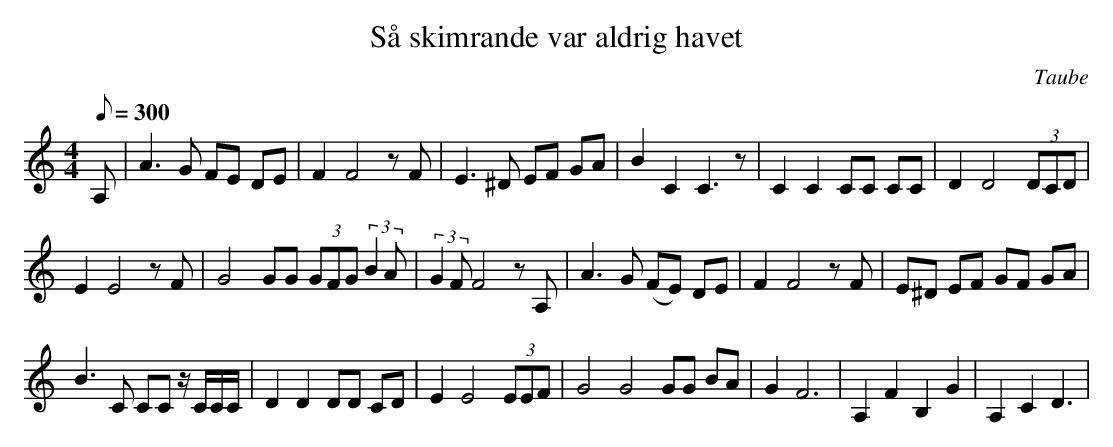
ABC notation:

X:1
T:Så skimrande var aldrig havet
C:Taube
M:4/4
L:1/8
Q:300
K:C
A,|A3 G FE DE|F2 F4 z F|E3 ^D EF GA|B2 C2 C3 z|C2 C2 CC CC|D2 D4 (3 DCD|
E2 E4 z F|G4 GG (3GFG (3:1:2 B2 A|(3:1:2 G2F F4 z A,|A3 G (FE) DE|F2 F4 z F|E^D EF GF GA|
B3 C CC z/2 C/2C/2C/2|D2 D2 DD CD|E2 E4 (3 EEF|G4 G4 GG BA|G2 F6|A,2 F2 B,2 G2|A,2 C2 D3|
